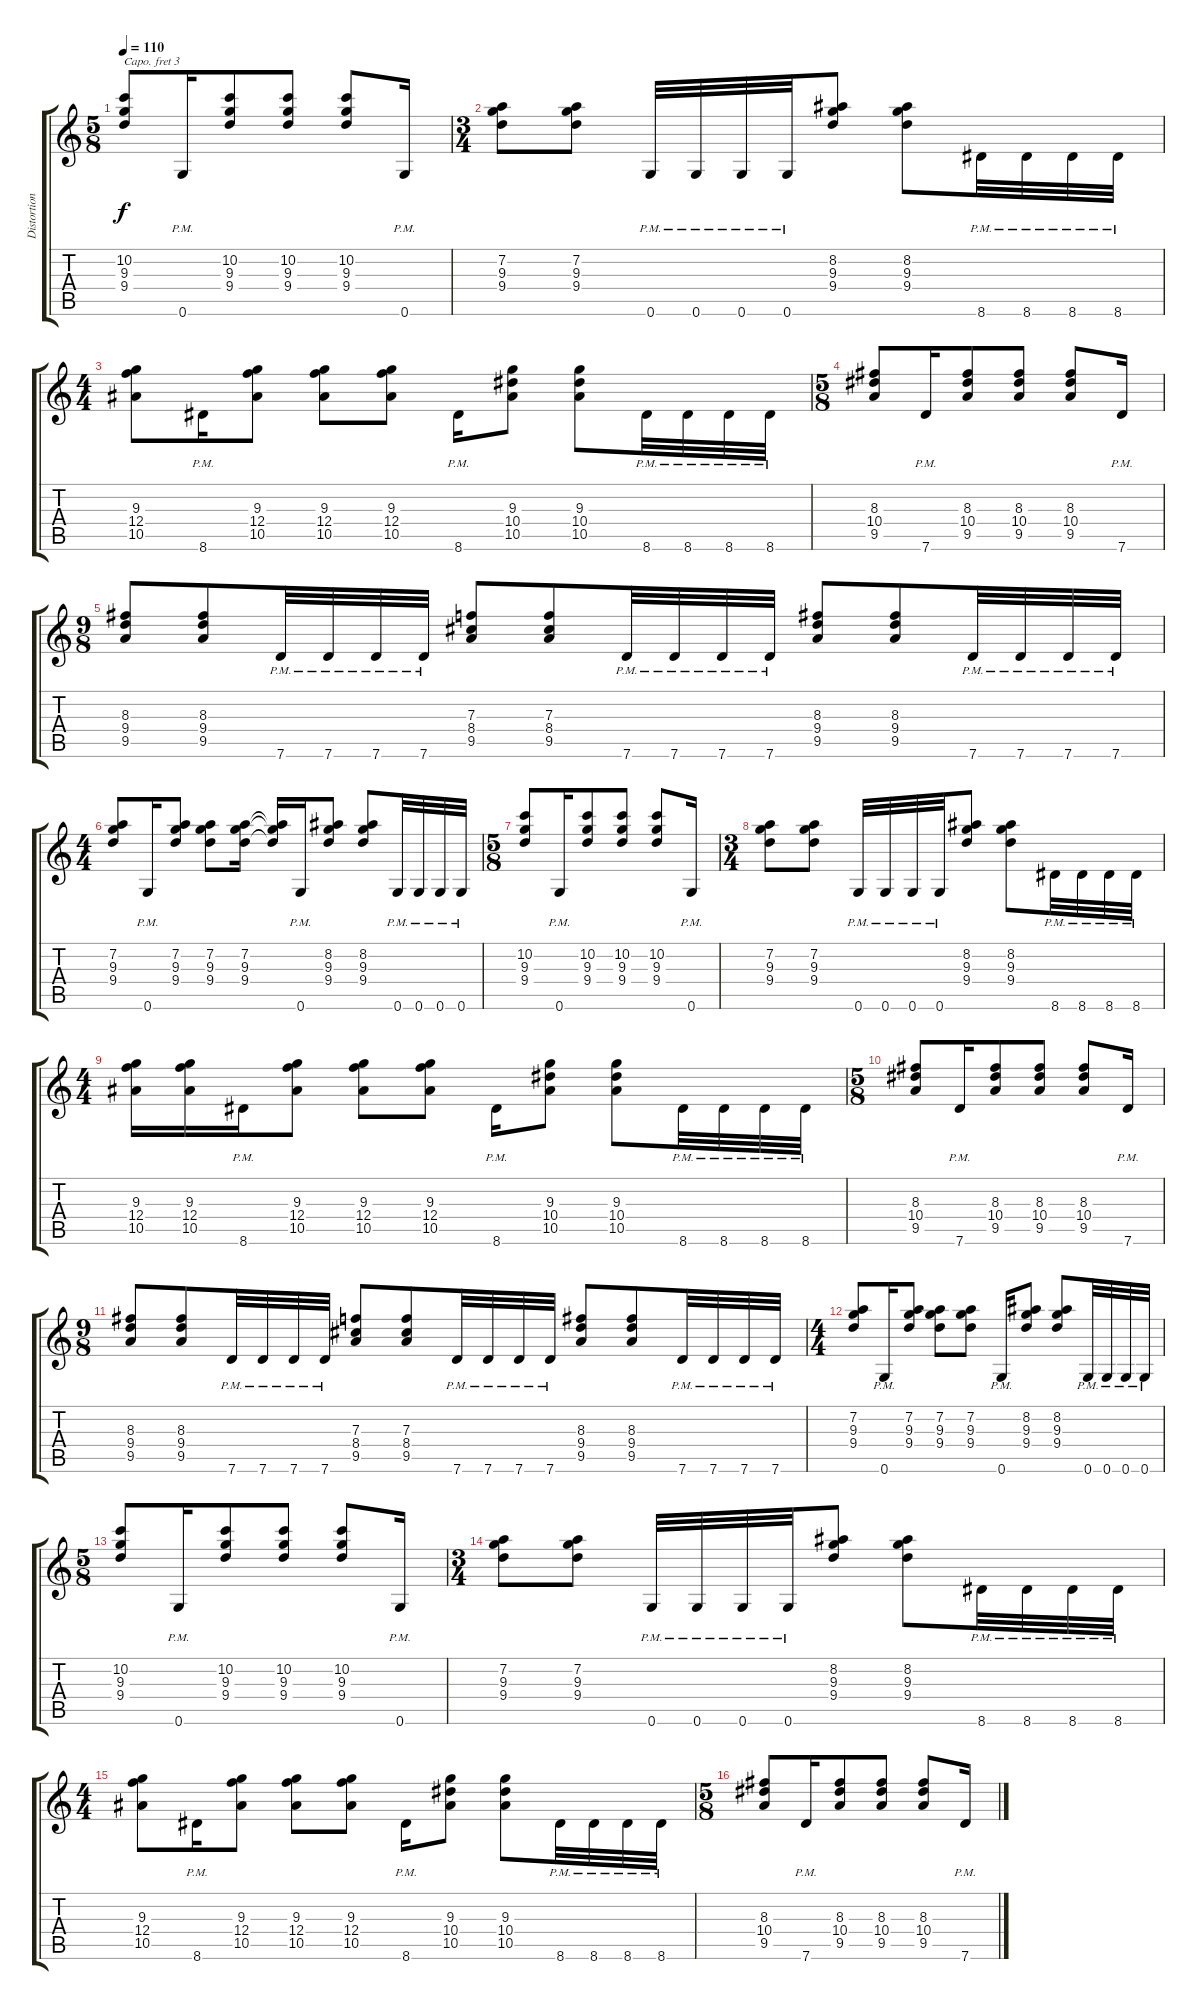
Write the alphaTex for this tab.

\track ("Distortion Guitar Right" "Distortion") {instrument distortionguitar}
\staff {score tabs}
\capo 3
\tuning (E4 B3 G3 D3 A2 E2) {hide}
\ts (5 8)
\tempo 110
\clef g2
\ks c
(10.2 9.3 9.4).8{dy f} 0.6{pm}.16 (10.2 9.3 9.4).8 (10.2 9.3 9.4).8 (10.2 9.3 9.4).8 0.6{pm}.16 |
\ts (3 4)
(7.2 9.3 9.4).8 (7.2 9.3 9.4).8 0.6{pm}.32 0.6{pm}.32 0.6{pm}.32 0.6{pm}.32 (8.2 9.3 9.4).8 (8.2 9.3 9.4).8 8.6{pm}.32 8.6{pm}.32 8.6{pm}.32 8.6{pm}.32 |
\ts (4 4)
(9.3 12.4 10.5).8 8.6{pm}.16 (9.3 12.4 10.5).8 (9.3 12.4 10.5).8 (9.3 12.4 10.5).8 8.6{pm}.16 (9.3 10.4 10.5).8 (9.3 10.4 10.5).8 8.6{pm}.32 8.6{pm}.32 8.6{pm}.32 8.6{pm}.32 |
\ts (5 8)
(8.3 10.4 9.5).8 7.6{pm}.16 (8.3 10.4 9.5).8 (8.3 10.4 9.5).8 (8.3 10.4 9.5).8 7.6{pm}.16 |
\ts (9 8)
(8.3 9.4 9.5).8 (8.3 9.4 9.5).8 7.6{pm}.32 7.6{pm}.32 7.6{pm}.32 7.6{pm}.32 (7.3 8.4 9.5).8 (7.3 8.4 9.5).8 7.6{pm}.32 7.6{pm}.32 7.6{pm}.32 7.6{pm}.32 (8.3 9.4 9.5).8 (8.3 9.4 9.5).8 7.6{pm}.32 7.6{pm}.32 7.6{pm}.32 7.6{pm}.32 |
\ts (4 4)
(7.2 9.3 9.4).8 0.6{pm}.16 (7.2 9.3 9.4).8 (7.2 9.3 9.4).8 (7.2 9.3 9.4).16 (7.2{t} 9.3{t} 9.4{t}).16 0.6{pm}.16 (8.2 9.3 9.4).8 (8.2 9.3 9.4).8 0.6{pm}.32 0.6{pm}.32 0.6{pm}.32 0.6{pm}.32 |
\ts (5 8)
(10.2 9.3 9.4).8 0.6{pm}.16 (10.2 9.3 9.4).8 (10.2 9.3 9.4).8 (10.2 9.3 9.4).8 0.6{pm}.16 |
\ts (3 4)
(7.2 9.3 9.4).8 (7.2 9.3 9.4).8 0.6{pm}.32 0.6{pm}.32 0.6{pm}.32 0.6{pm}.32 (8.2 9.3 9.4).8 (8.2 9.3 9.4).8 8.6{pm}.32 8.6{pm}.32 8.6{pm}.32 8.6{pm}.32 |
\ts (4 4)
(9.3 12.4 10.5).16 (9.3 12.4 10.5).16 8.6{pm}.16 (9.3 12.4 10.5).8 (9.3 12.4 10.5).8 (9.3 12.4 10.5).8 8.6{pm}.16 (9.3 10.4 10.5).8 (9.3 10.4 10.5).8 8.6{pm}.32 8.6{pm}.32 8.6{pm}.32 8.6{pm}.32 |
\ts (5 8)
(8.3 10.4 9.5).8 7.6{pm}.16 (8.3 10.4 9.5).8 (8.3 10.4 9.5).8 (8.3 10.4 9.5).8 7.6{pm}.16 |
\ts (9 8)
(8.3 9.4 9.5).8 (8.3 9.4 9.5).8 7.6{pm}.32 7.6{pm}.32 7.6{pm}.32 7.6{pm}.32 (7.3 8.4 9.5).8 (7.3 8.4 9.5).8 7.6{pm}.32 7.6{pm}.32 7.6{pm}.32 7.6{pm}.32 (8.3 9.4 9.5).8 (8.3 9.4 9.5).8 7.6{pm}.32 7.6{pm}.32 7.6{pm}.32 7.6{pm}.32 |
\ts (4 4)
(7.2 9.3 9.4).8 0.6{pm}.16 (7.2 9.3 9.4).8 (7.2 9.3 9.4).8 (7.2 9.3 9.4).8 0.6{pm}.16 (8.2 9.3 9.4).8 (8.2 9.3 9.4).8 0.6{pm}.32 0.6{pm}.32 0.6{pm}.32 0.6{pm}.32 |
\ts (5 8)
(10.2 9.3 9.4).8 0.6{pm}.16 (10.2 9.3 9.4).8 (10.2 9.3 9.4).8 (10.2 9.3 9.4).8 0.6{pm}.16 |
\ts (3 4)
(7.2 9.3 9.4).8 (7.2 9.3 9.4).8 0.6{pm}.32 0.6{pm}.32 0.6{pm}.32 0.6{pm}.32 (8.2 9.3 9.4).8 (8.2 9.3 9.4).8 8.6{pm}.32 8.6{pm}.32 8.6{pm}.32 8.6{pm}.32 |
\ts (4 4)
(9.3 12.4 10.5).8 8.6{pm}.16 (9.3 12.4 10.5).8 (9.3 12.4 10.5).8 (9.3 12.4 10.5).8 8.6{pm}.16 (9.3 10.4 10.5).8 (9.3 10.4 10.5).8 8.6{pm}.32 8.6{pm}.32 8.6{pm}.32 8.6{pm}.32 |
\ts (5 8)
(8.3 10.4 9.5).8 7.6{pm}.16 (8.3 10.4 9.5).8 (8.3 10.4 9.5).8 (8.3 10.4 9.5).8 7.6{pm}.16
